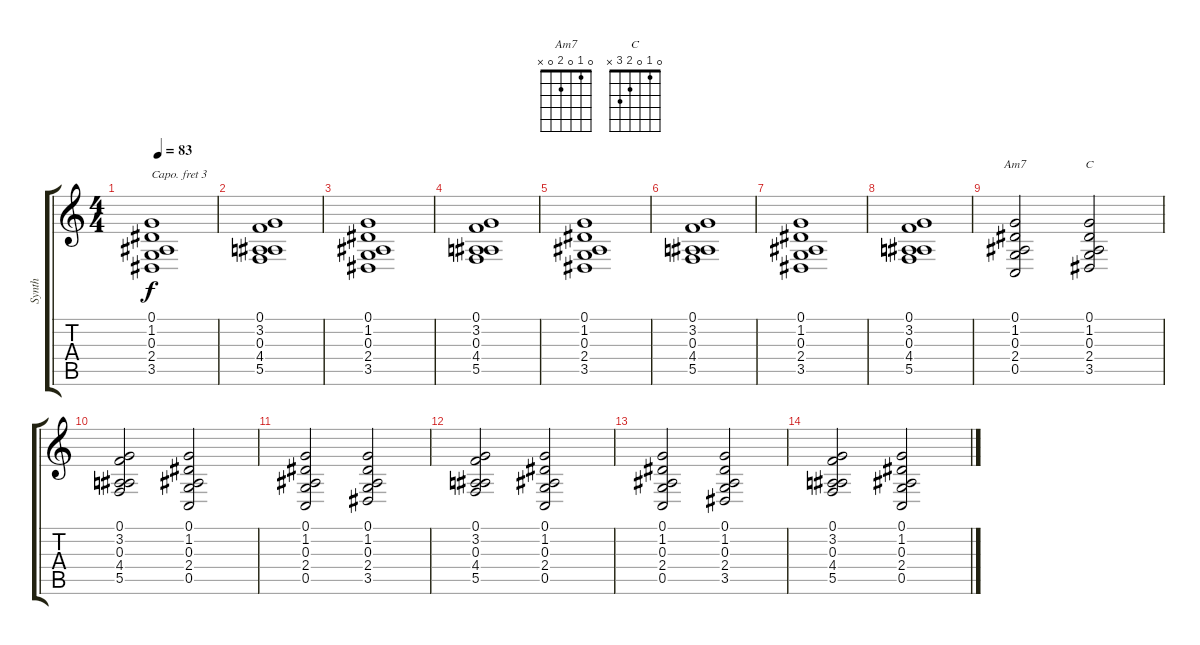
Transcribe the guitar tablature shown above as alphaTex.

\track ("Synth" "Synth") {instrument choiraahs}
\staff {score tabs}
\capo 3
\tuning (E4 B3 G3 D3 A2 E2) {hide}
\chord ("Am7" 0 1 0 2 0 x)
\chord ("C" 0 1 0 2 3 x)
\ts (4 4)
\tempo 83
\clef g2
\ks c
(0.1 1.2 0.3 2.4 3.5).1{dy f} |
(0.1 3.2 0.3 4.4 5.5).1 |
(0.1 1.2 0.3 2.4 3.5).1 |
(0.1 3.2 0.3 4.4 5.5).1 |
(0.1 1.2 0.3 2.4 3.5).1 |
(0.1 3.2 0.3 4.4 5.5).1 |
(0.1 1.2 0.3 2.4 3.5).1 |
(0.1 3.2 0.3 4.4 5.5).1 |
(0.1 1.2 0.3 2.4 0.5).2{ch "Am7"} (0.1 1.2 0.3 2.4 3.5).2{ch "C"} |
(0.1 3.2 0.3 4.4 5.5).2 (0.1 1.2 0.3 2.4 0.5).2 |
(0.1 1.2 0.3 2.4 0.5).2 (0.1 1.2 0.3 2.4 3.5).2 |
(0.1 3.2 0.3 4.4 5.5).2 (0.1 1.2 0.3 2.4 0.5).2 |
(0.1 1.2 0.3 2.4 0.5).2 (0.1 1.2 0.3 2.4 3.5).2 |
(0.1 3.2 0.3 4.4 5.5).2 (0.1 1.2 0.3 2.4 0.5).2
